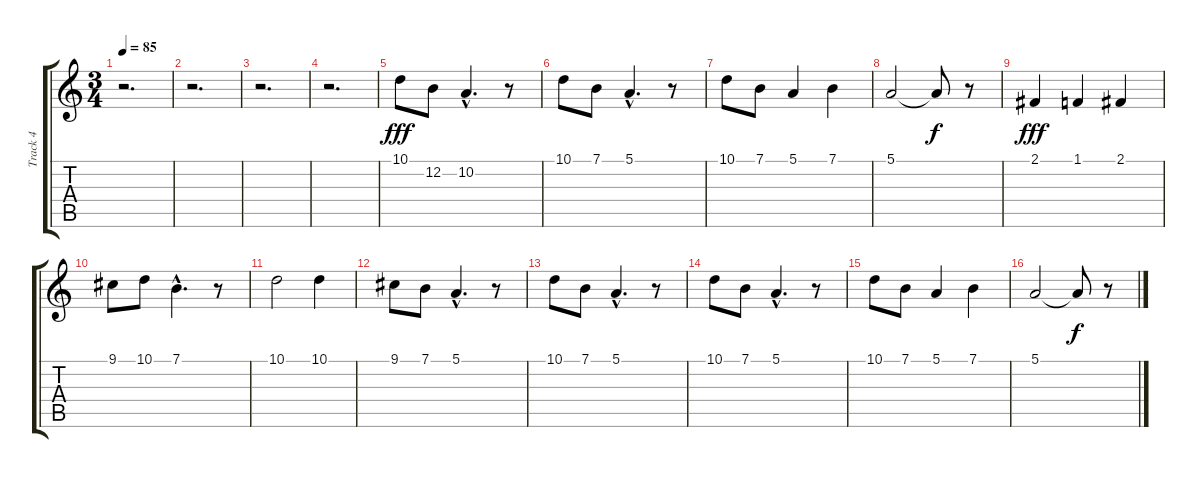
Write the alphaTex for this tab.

\track ("Track 4" "Track 4") {instrument tangoaccordion}
\staff {score tabs}
\tuning (E4 B3 G3 D3 A2 E2) {hide}
\ts (3 4)
\tempo 85
\clef g2
\ks c
r.2{d dy fff instrument tangoaccordion} |
r.2{d} |
r.2{d} |
r.2{d} |
10.1.8 12.2.8 10.2{hac}.4{d} r.8 |
10.1.8 7.1.8 5.1{hac}.4{d} r.8 |
10.1.8 7.1.8 5.1.4 7.1.4 |
5.1.2 5.1{t}.8{dy f} r.8 |
2.1.4{dy fff} 1.1.4 2.1.4 |
9.1.8 10.1.8 7.1{hac}.4{d} r.8 |
10.1.2 10.1.4 |
9.1.8 7.1.8 5.1{hac}.4{d} r.8 |
10.1.8 7.1.8 5.1{hac}.4{d} r.8 |
10.1.8 7.1.8 5.1{hac}.4{d} r.8 |
10.1.8 7.1.8 5.1.4 7.1.4 |
5.1.2 5.1{t}.8{dy f} r.8
